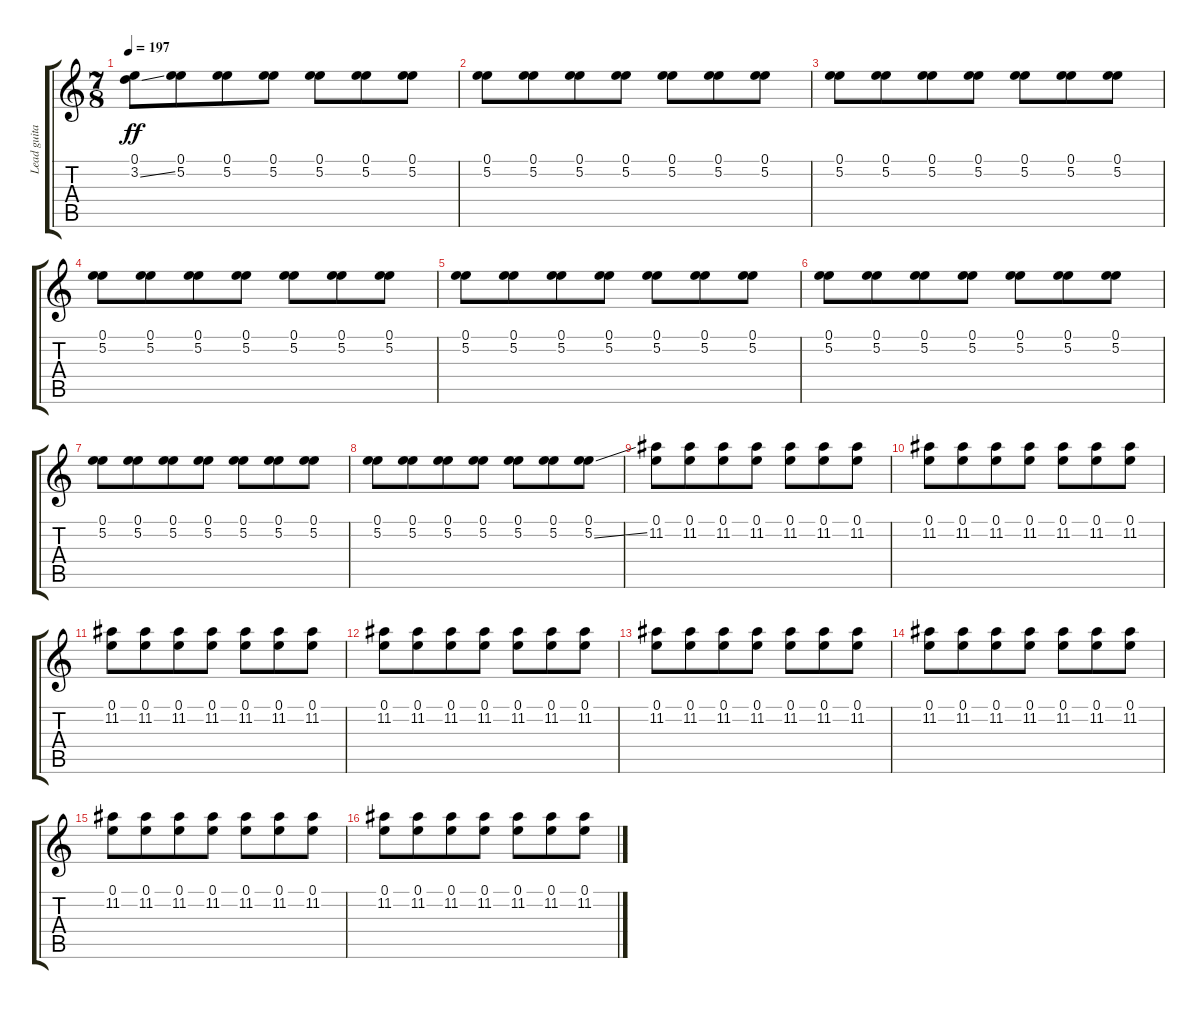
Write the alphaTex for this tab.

\track ("Lead guitar" "Lead guita") {instrument overdrivenguitar}
\staff {score tabs}
\tuning (E4 B3 G3 D3 A2 E2) {hide}
\ts (7 8)
\tempo 197
\clef g2
\ks c
(0.1 3.2{ss}).8{dy ff instrument overdrivenguitar} (0.1 5.2).8 (0.1 5.2).8 (0.1 5.2).8 (0.1 5.2).8 (0.1 5.2).8 (0.1 5.2).8 |
(0.1 5.2).8 (0.1 5.2).8 (0.1 5.2).8 (0.1 5.2).8 (0.1 5.2).8 (0.1 5.2).8 (0.1 5.2).8 |
(0.1 5.2).8 (0.1 5.2).8 (0.1 5.2).8 (0.1 5.2).8 (0.1 5.2).8 (0.1 5.2).8 (0.1 5.2).8 |
(0.1 5.2).8 (0.1 5.2).8 (0.1 5.2).8 (0.1 5.2).8 (0.1 5.2).8 (0.1 5.2).8 (0.1 5.2).8 |
(0.1 5.2).8 (0.1 5.2).8 (0.1 5.2).8 (0.1 5.2).8 (0.1 5.2).8 (0.1 5.2).8 (0.1 5.2).8 |
(0.1 5.2).8 (0.1 5.2).8 (0.1 5.2).8 (0.1 5.2).8 (0.1 5.2).8 (0.1 5.2).8 (0.1 5.2).8 |
(0.1 5.2).8 (0.1 5.2).8 (0.1 5.2).8 (0.1 5.2).8 (0.1 5.2).8 (0.1 5.2).8 (0.1 5.2).8 |
(0.1 5.2).8 (0.1 5.2).8 (0.1 5.2).8 (0.1 5.2).8 (0.1 5.2).8 (0.1 5.2).8 (0.1 5.2{ss}).8 |
(0.1 11.2).8 (0.1 11.2).8 (0.1 11.2).8 (0.1 11.2).8 (0.1 11.2).8 (0.1 11.2).8 (0.1 11.2).8 |
(0.1 11.2).8 (0.1 11.2).8 (0.1 11.2).8 (0.1 11.2).8 (0.1 11.2).8 (0.1 11.2).8 (0.1 11.2).8 |
(0.1 11.2).8 (0.1 11.2).8 (0.1 11.2).8 (0.1 11.2).8 (0.1 11.2).8 (0.1 11.2).8 (0.1 11.2).8 |
(0.1 11.2).8 (0.1 11.2).8 (0.1 11.2).8 (0.1 11.2).8 (0.1 11.2).8 (0.1 11.2).8 (0.1 11.2).8 |
(0.1 11.2).8 (0.1 11.2).8 (0.1 11.2).8 (0.1 11.2).8 (0.1 11.2).8 (0.1 11.2).8 (0.1 11.2).8 |
(0.1 11.2).8 (0.1 11.2).8 (0.1 11.2).8 (0.1 11.2).8 (0.1 11.2).8 (0.1 11.2).8 (0.1 11.2).8 |
(0.1 11.2).8 (0.1 11.2).8 (0.1 11.2).8 (0.1 11.2).8 (0.1 11.2).8 (0.1 11.2).8 (0.1 11.2).8 |
(0.1 11.2).8 (0.1 11.2).8 (0.1 11.2).8 (0.1 11.2).8 (0.1 11.2).8 (0.1 11.2).8 (0.1 11.2).8
